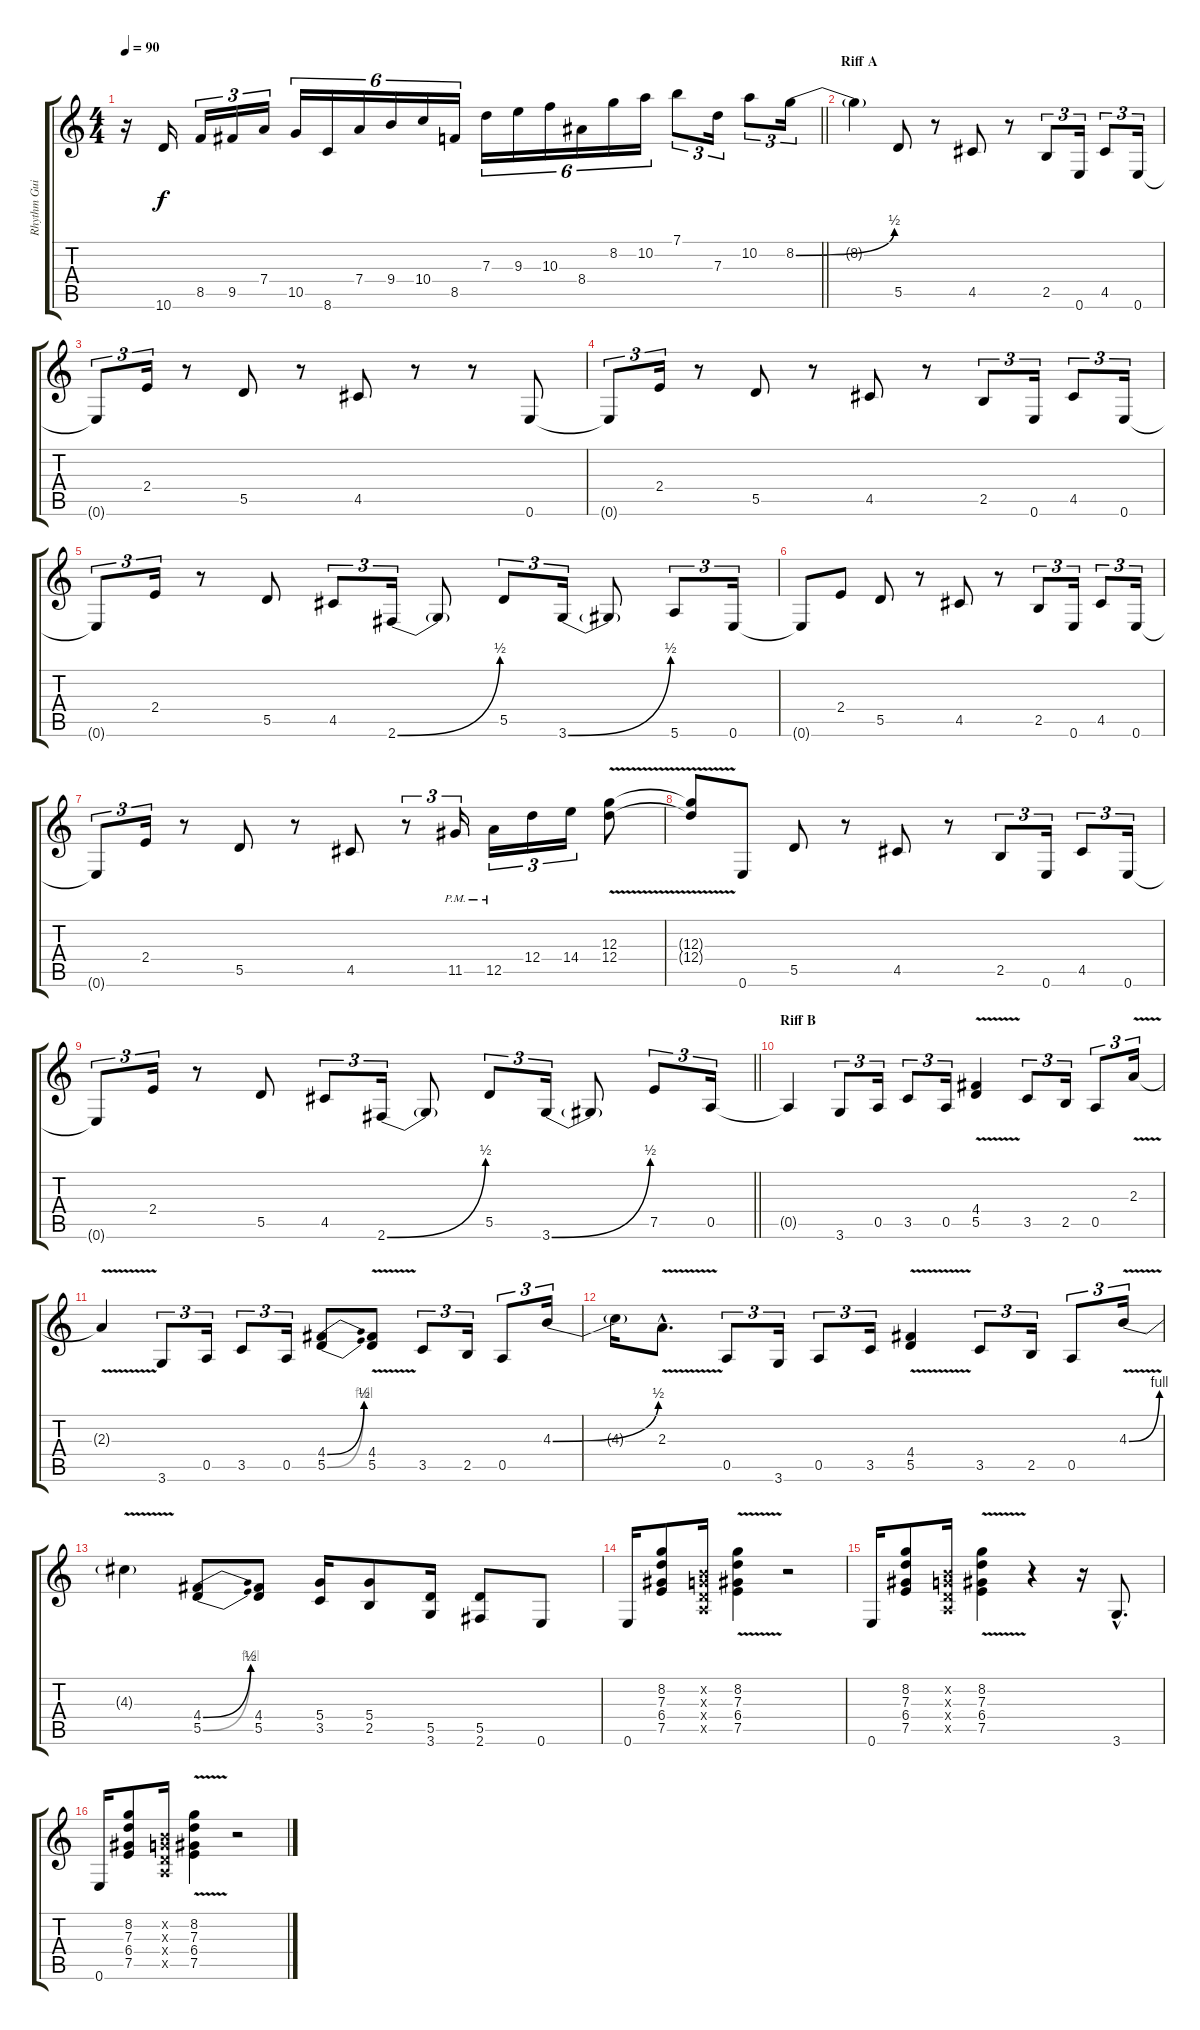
\track ("Rhythm Guitar" "Rhythm Gui") {instrument overdrivenguitar}
\staff {score tabs}
\tuning (E4 B3 G3 D3 A2 E2) {hide}
\ts (4 4)
\tempo 90
\clef g2
\barLineRight lightlight
\ks c
r.16{dy f instrument overdrivenguitar} 10.6.16 8.5.16{tu (3 2)} 9.5.16{tu (3 2)} 7.4.16{tu (3 2)} 10.5.16{tu (6 4)} 8.6.16{tu (6 4)} 7.4.16{tu (6 4)} 9.4.16{tu (6 4)} 10.4.16{tu (6 4)} 8.5.16{tu (6 4)} 7.3.16{tu (6 4)} 9.3.16{tu (6 4)} 10.3.16{tu (6 4)} 8.4.16{tu (6 4)} 8.2.16{tu (6 4)} 10.2.16{tu (6 4)} 7.1.8{tu (3 2)} 7.3.16{tu (3 2)} 10.2.8{tu (3 2)} 8.2{be (bend 0 0 60 2)}.16{tu (3 2)} |
\section ("" "Riff A")
8.2{t}.4 5.5.8 r.8 4.5.8 r.8 2.5.8{tu (3 2)} 0.6.16{tu (3 2)} 4.5.8{tu (3 2)} 0.6.16{tu (3 2)} |
0.6{t}.8{tu (3 2)} 2.4.16{tu (3 2)} r.8 5.5.8 r.8 4.5.8 r.8 r.8 0.6.8 |
0.6{t}.8{tu (3 2)} 2.4.16{tu (3 2)} r.8 5.5.8 r.8 4.5.8 r.8 2.5.8{tu (3 2)} 0.6.16{tu (3 2)} 4.5.8{tu (3 2)} 0.6.16{tu (3 2)} |
0.6{t}.8{tu (3 2)} 2.4.16{tu (3 2)} r.8 5.5.8 4.5.8{tu (3 2)} 2.6{be (bend 0 0 60 2)}.16{tu (3 2)} 2.6{t}.8 5.5.8{tu (3 2)} 3.6{be (bend 0 0 60 2)}.16{tu (3 2)} 3.6{t}.8 5.6.8{tu (3 2)} 0.6.16{tu (3 2)} |
0.6{t}.8 2.4.8 5.5.8 r.8 4.5.8 r.8 2.5.8{tu (3 2)} 0.6.16{tu (3 2)} 4.5.8{tu (3 2)} 0.6.16{tu (3 2)} |
0.6{t}.8{tu (3 2)} 2.4.16{tu (3 2)} r.8 5.5.8 r.8 4.5.8 r.8{tu (3 2)} 11.5{pm}.16{tu (3 2)} 12.5{pm}.16{tu (3 2)} 12.4.16{tu (3 2)} 14.4.16{tu (3 2)} (12.3{v} 12.4{v}).8 |
(12.3{t} 12.4{t}).8 0.6.8 5.5.8 r.8 4.5.8 r.8 2.5.8{tu (3 2)} 0.6.16{tu (3 2)} 4.5.8{tu (3 2)} 0.6.16{tu (3 2)} |
\barLineRight lightlight
0.6{t}.8{tu (3 2)} 2.4.16{tu (3 2)} r.8 5.5.8 4.5.8{tu (3 2)} 2.6{be (bend 0 0 60 2)}.16{tu (3 2)} 2.6{t}.8 5.5.8{tu (3 2)} 3.6{be (bend 0 0 60 2)}.16{tu (3 2)} 3.6{t}.8 7.5.8{tu (3 2)} 0.5.16{tu (3 2)} |
\section ("" "Riff B")
0.5{t}.4 3.6.8{tu (3 2)} 0.5.16{tu (3 2)} 3.5.8{tu (3 2)} 0.5.16{tu (3 2)} (4.4{v} 5.5{v}).4 3.5.8{tu (3 2)} 2.5.16{tu (3 2)} 0.5.8{tu (3 2)} 2.3{v}.16{tu (3 2)} |
2.3{t}.4 3.6.8{tu (3 2)} 0.5.16{tu (3 2)} 3.5.8{tu (3 2)} 0.5.16{tu (3 2)} (4.4{be (bend 0 0 60 2)} 5.5{be (bend 0 0 60 4)}).8 (4.4{v} 5.5{v}).8 3.5.8{tu (3 2)} 2.5.16{tu (3 2)} 0.5.8{tu (3 2)} 4.3{be (bend 0 0 60 2)}.16{tu (3 2)} |
4.3{t}.16 2.3{v hac}.8{d} 0.5.8{tu (3 2)} 3.6.16{tu (3 2)} 0.5.8{tu (3 2)} 3.5.16{tu (3 2)} (4.4{v} 5.5{v}).4 3.5.8{tu (3 2)} 2.5.16{tu (3 2)} 0.5.8{tu (3 2)} 4.3{be (bend 0 0 60 4) v}.16{tu (3 2)} |
4.3{t}.4 (4.4{be (bend 0 0 60 2)} 5.5{be (bend 0 0 60 4)}).8 (4.4 5.5).8 (5.4 3.5).16 (5.4 2.5).8 (5.5 3.6).16 (5.5 2.6).8 0.6.8 |
0.6.16 (8.2 7.3 6.4 7.5).8 (0.2{x} 0.3{x} 0.4{x} 0.5{x}).16 (8.2{v} 7.3{v} 6.4{v} 7.5{v}).4 r.2 |
0.6.16 (8.2 7.3 6.4 7.5).8 (0.2{x} 0.3{x} 0.4{x} 0.5{x}).16 (8.2{v} 7.3{v} 6.4{v} 7.5{v}).4 r.4 r.16 3.6{hac}.8{d} |
0.6.16 (8.2 7.3 6.4 7.5).8 (0.2{x} 0.3{x} 0.4{x} 0.5{x}).16 (8.2{v} 7.3{v} 6.4{v} 7.5{v}).4 r.2
